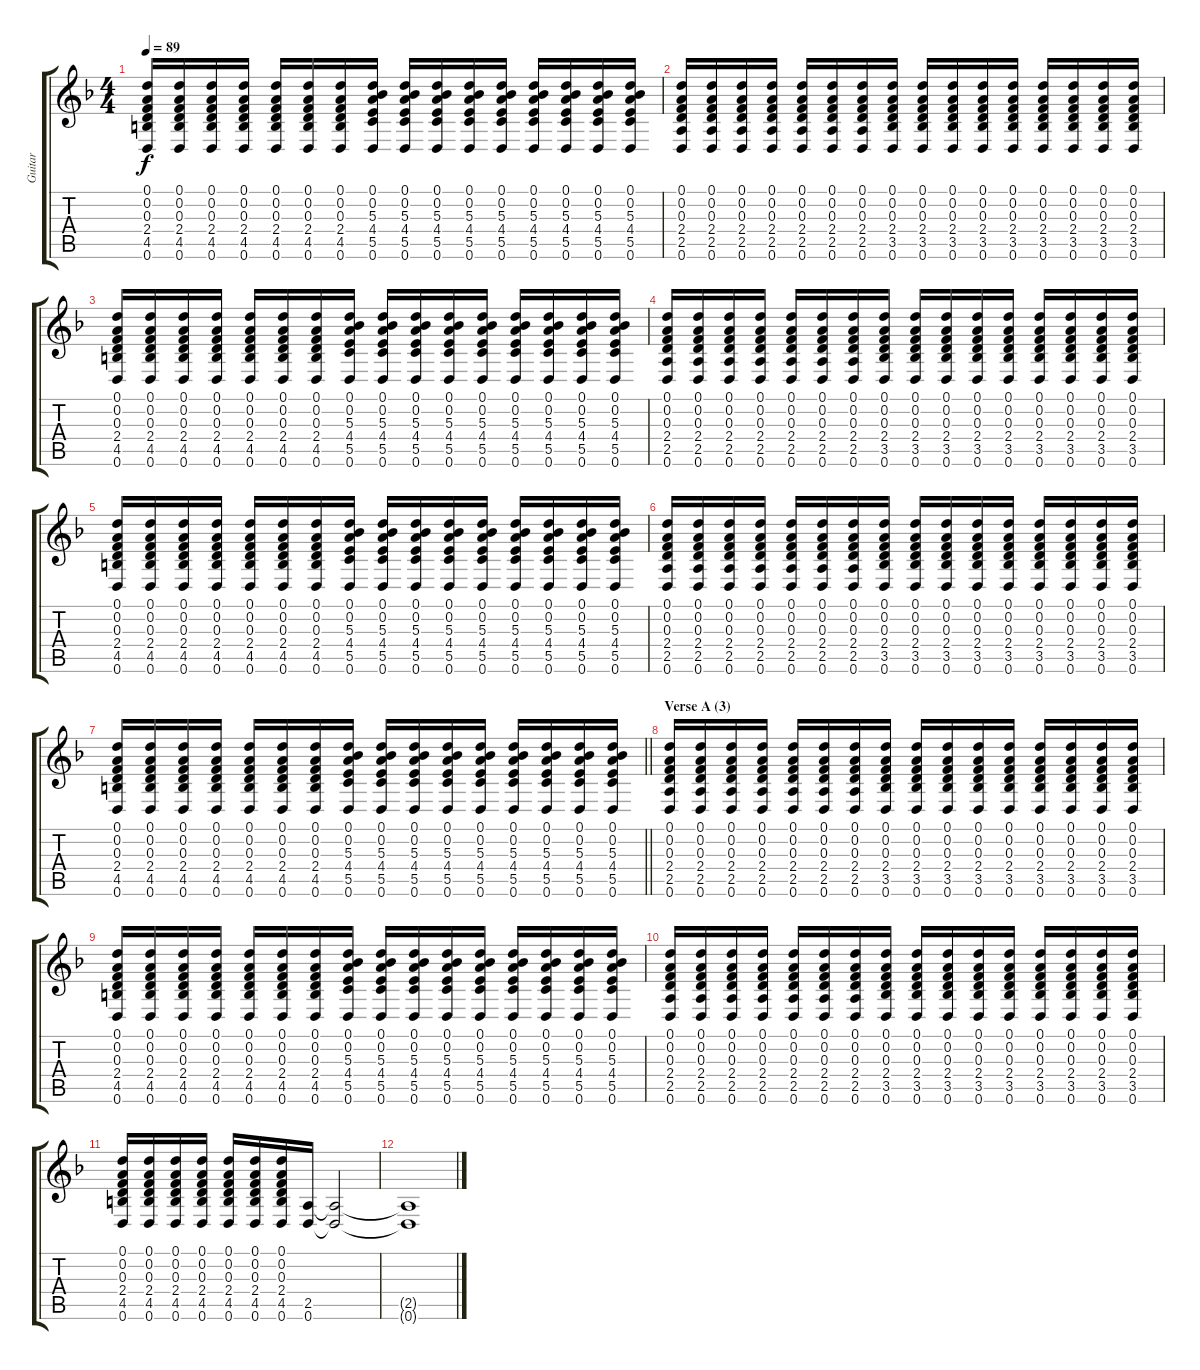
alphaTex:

\track ("Guitar" "Guitar") {instrument distortionguitar}
\staff {score tabs}
\tuning (D4 A3 F3 C3 G2 D2) {hide}
\ts (4 4)
\tempo 89
\clef g2
\ks dminor
(0.1 0.2 0.3 2.4 4.5 0.6).16{dy f} (0.1 0.2 0.3 2.4 4.5 0.6).16 (0.1 0.2 0.3 2.4 4.5 0.6).16 (0.1 0.2 0.3 2.4 4.5 0.6).16 (0.1 0.2 0.3 2.4 4.5 0.6).16 (0.1 0.2 0.3 2.4 4.5 0.6).16 (0.1 0.2 0.3 2.4 4.5 0.6).16 (0.1 0.2 5.3 4.4 5.5 0.6).16 (0.1 0.2 5.3 4.4 5.5 0.6).16 (0.1 0.2 5.3 4.4 5.5 0.6).16 (0.1 0.2 5.3 4.4 5.5 0.6).16 (0.1 0.2 5.3 4.4 5.5 0.6).16 (0.1 0.2 5.3 4.4 5.5 0.6).16 (0.1 0.2 5.3 4.4 5.5 0.6).16 (0.1 0.2 5.3 4.4 5.5 0.6).16 (0.1 0.2 5.3 4.4 5.5 0.6).16 |
(0.1 0.2 0.3 2.4 2.5 0.6).16 (0.1 0.2 0.3 2.4 2.5 0.6).16 (0.1 0.2 0.3 2.4 2.5 0.6).16 (0.1 0.2 0.3 2.4 2.5 0.6).16 (0.1 0.2 0.3 2.4 2.5 0.6).16 (0.1 0.2 0.3 2.4 2.5 0.6).16 (0.1 0.2 0.3 2.4 2.5 0.6).16 (0.1 0.2 0.3 2.4 3.5 0.6).16 (0.1 0.2 0.3 2.4 3.5 0.6).16 (0.1 0.2 0.3 2.4 3.5 0.6).16 (0.1 0.2 0.3 2.4 3.5 0.6).16 (0.1 0.2 0.3 2.4 3.5 0.6).16 (0.1 0.2 0.3 2.4 3.5 0.6).16 (0.1 0.2 0.3 2.4 3.5 0.6).16 (0.1 0.2 0.3 2.4 3.5 0.6).16 (0.1 0.2 0.3 2.4 3.5 0.6).16 |
(0.1 0.2 0.3 2.4 4.5 0.6).16 (0.1 0.2 0.3 2.4 4.5 0.6).16 (0.1 0.2 0.3 2.4 4.5 0.6).16 (0.1 0.2 0.3 2.4 4.5 0.6).16 (0.1 0.2 0.3 2.4 4.5 0.6).16 (0.1 0.2 0.3 2.4 4.5 0.6).16 (0.1 0.2 0.3 2.4 4.5 0.6).16 (0.1 0.2 5.3 4.4 5.5 0.6).16 (0.1 0.2 5.3 4.4 5.5 0.6).16 (0.1 0.2 5.3 4.4 5.5 0.6).16 (0.1 0.2 5.3 4.4 5.5 0.6).16 (0.1 0.2 5.3 4.4 5.5 0.6).16 (0.1 0.2 5.3 4.4 5.5 0.6).16 (0.1 0.2 5.3 4.4 5.5 0.6).16 (0.1 0.2 5.3 4.4 5.5 0.6).16 (0.1 0.2 5.3 4.4 5.5 0.6).16 |
(0.1 0.2 0.3 2.4 2.5 0.6).16 (0.1 0.2 0.3 2.4 2.5 0.6).16 (0.1 0.2 0.3 2.4 2.5 0.6).16 (0.1 0.2 0.3 2.4 2.5 0.6).16 (0.1 0.2 0.3 2.4 2.5 0.6).16 (0.1 0.2 0.3 2.4 2.5 0.6).16 (0.1 0.2 0.3 2.4 2.5 0.6).16 (0.1 0.2 0.3 2.4 3.5 0.6).16 (0.1 0.2 0.3 2.4 3.5 0.6).16 (0.1 0.2 0.3 2.4 3.5 0.6).16 (0.1 0.2 0.3 2.4 3.5 0.6).16 (0.1 0.2 0.3 2.4 3.5 0.6).16 (0.1 0.2 0.3 2.4 3.5 0.6).16 (0.1 0.2 0.3 2.4 3.5 0.6).16 (0.1 0.2 0.3 2.4 3.5 0.6).16 (0.1 0.2 0.3 2.4 3.5 0.6).16 |
(0.1 0.2 0.3 2.4 4.5 0.6).16 (0.1 0.2 0.3 2.4 4.5 0.6).16 (0.1 0.2 0.3 2.4 4.5 0.6).16 (0.1 0.2 0.3 2.4 4.5 0.6).16 (0.1 0.2 0.3 2.4 4.5 0.6).16 (0.1 0.2 0.3 2.4 4.5 0.6).16 (0.1 0.2 0.3 2.4 4.5 0.6).16 (0.1 0.2 5.3 4.4 5.5 0.6).16 (0.1 0.2 5.3 4.4 5.5 0.6).16 (0.1 0.2 5.3 4.4 5.5 0.6).16 (0.1 0.2 5.3 4.4 5.5 0.6).16 (0.1 0.2 5.3 4.4 5.5 0.6).16 (0.1 0.2 5.3 4.4 5.5 0.6).16 (0.1 0.2 5.3 4.4 5.5 0.6).16 (0.1 0.2 5.3 4.4 5.5 0.6).16 (0.1 0.2 5.3 4.4 5.5 0.6).16 |
(0.1 0.2 0.3 2.4 2.5 0.6).16 (0.1 0.2 0.3 2.4 2.5 0.6).16 (0.1 0.2 0.3 2.4 2.5 0.6).16 (0.1 0.2 0.3 2.4 2.5 0.6).16 (0.1 0.2 0.3 2.4 2.5 0.6).16 (0.1 0.2 0.3 2.4 2.5 0.6).16 (0.1 0.2 0.3 2.4 2.5 0.6).16 (0.1 0.2 0.3 2.4 3.5 0.6).16 (0.1 0.2 0.3 2.4 3.5 0.6).16 (0.1 0.2 0.3 2.4 3.5 0.6).16 (0.1 0.2 0.3 2.4 3.5 0.6).16 (0.1 0.2 0.3 2.4 3.5 0.6).16 (0.1 0.2 0.3 2.4 3.5 0.6).16 (0.1 0.2 0.3 2.4 3.5 0.6).16 (0.1 0.2 0.3 2.4 3.5 0.6).16 (0.1 0.2 0.3 2.4 3.5 0.6).16 |
\barLineRight lightlight
(0.1 0.2 0.3 2.4 4.5 0.6).16 (0.1 0.2 0.3 2.4 4.5 0.6).16 (0.1 0.2 0.3 2.4 4.5 0.6).16 (0.1 0.2 0.3 2.4 4.5 0.6).16 (0.1 0.2 0.3 2.4 4.5 0.6).16 (0.1 0.2 0.3 2.4 4.5 0.6).16 (0.1 0.2 0.3 2.4 4.5 0.6).16 (0.1 0.2 5.3 4.4 5.5 0.6).16 (0.1 0.2 5.3 4.4 5.5 0.6).16 (0.1 0.2 5.3 4.4 5.5 0.6).16 (0.1 0.2 5.3 4.4 5.5 0.6).16 (0.1 0.2 5.3 4.4 5.5 0.6).16 (0.1 0.2 5.3 4.4 5.5 0.6).16 (0.1 0.2 5.3 4.4 5.5 0.6).16 (0.1 0.2 5.3 4.4 5.5 0.6).16 (0.1 0.2 5.3 4.4 5.5 0.6).16 |
\section ("" "Verse A (3)")
(0.1 0.2 0.3 2.4 2.5 0.6).16 (0.1 0.2 0.3 2.4 2.5 0.6).16 (0.1 0.2 0.3 2.4 2.5 0.6).16 (0.1 0.2 0.3 2.4 2.5 0.6).16 (0.1 0.2 0.3 2.4 2.5 0.6).16 (0.1 0.2 0.3 2.4 2.5 0.6).16 (0.1 0.2 0.3 2.4 2.5 0.6).16 (0.1 0.2 0.3 2.4 3.5 0.6).16 (0.1 0.2 0.3 2.4 3.5 0.6).16 (0.1 0.2 0.3 2.4 3.5 0.6).16 (0.1 0.2 0.3 2.4 3.5 0.6).16 (0.1 0.2 0.3 2.4 3.5 0.6).16 (0.1 0.2 0.3 2.4 3.5 0.6).16 (0.1 0.2 0.3 2.4 3.5 0.6).16 (0.1 0.2 0.3 2.4 3.5 0.6).16 (0.1 0.2 0.3 2.4 3.5 0.6).16 |
(0.1 0.2 0.3 2.4 4.5 0.6).16 (0.1 0.2 0.3 2.4 4.5 0.6).16 (0.1 0.2 0.3 2.4 4.5 0.6).16 (0.1 0.2 0.3 2.4 4.5 0.6).16 (0.1 0.2 0.3 2.4 4.5 0.6).16 (0.1 0.2 0.3 2.4 4.5 0.6).16 (0.1 0.2 0.3 2.4 4.5 0.6).16 (0.1 0.2 5.3 4.4 5.5 0.6).16 (0.1 0.2 5.3 4.4 5.5 0.6).16 (0.1 0.2 5.3 4.4 5.5 0.6).16 (0.1 0.2 5.3 4.4 5.5 0.6).16 (0.1 0.2 5.3 4.4 5.5 0.6).16 (0.1 0.2 5.3 4.4 5.5 0.6).16 (0.1 0.2 5.3 4.4 5.5 0.6).16 (0.1 0.2 5.3 4.4 5.5 0.6).16 (0.1 0.2 5.3 4.4 5.5 0.6).16 |
(0.1 0.2 0.3 2.4 2.5 0.6).16 (0.1 0.2 0.3 2.4 2.5 0.6).16 (0.1 0.2 0.3 2.4 2.5 0.6).16 (0.1 0.2 0.3 2.4 2.5 0.6).16 (0.1 0.2 0.3 2.4 2.5 0.6).16 (0.1 0.2 0.3 2.4 2.5 0.6).16 (0.1 0.2 0.3 2.4 2.5 0.6).16 (0.1 0.2 0.3 2.4 3.5 0.6).16 (0.1 0.2 0.3 2.4 3.5 0.6).16 (0.1 0.2 0.3 2.4 3.5 0.6).16 (0.1 0.2 0.3 2.4 3.5 0.6).16 (0.1 0.2 0.3 2.4 3.5 0.6).16 (0.1 0.2 0.3 2.4 3.5 0.6).16 (0.1 0.2 0.3 2.4 3.5 0.6).16 (0.1 0.2 0.3 2.4 3.5 0.6).16 (0.1 0.2 0.3 2.4 3.5 0.6).16 |
(0.1 0.2 0.3 2.4 4.5 0.6).16 (0.1 0.2 0.3 2.4 4.5 0.6).16 (0.1 0.2 0.3 2.4 4.5 0.6).16 (0.1 0.2 0.3 2.4 4.5 0.6).16 (0.1 0.2 0.3 2.4 4.5 0.6).16 (0.1 0.2 0.3 2.4 4.5 0.6).16 (0.1 0.2 0.3 2.4 4.5 0.6).16 (2.5 0.6).16 (2.5{t} 0.6{t}).2 |
(2.5{t} 0.6{t}).1
